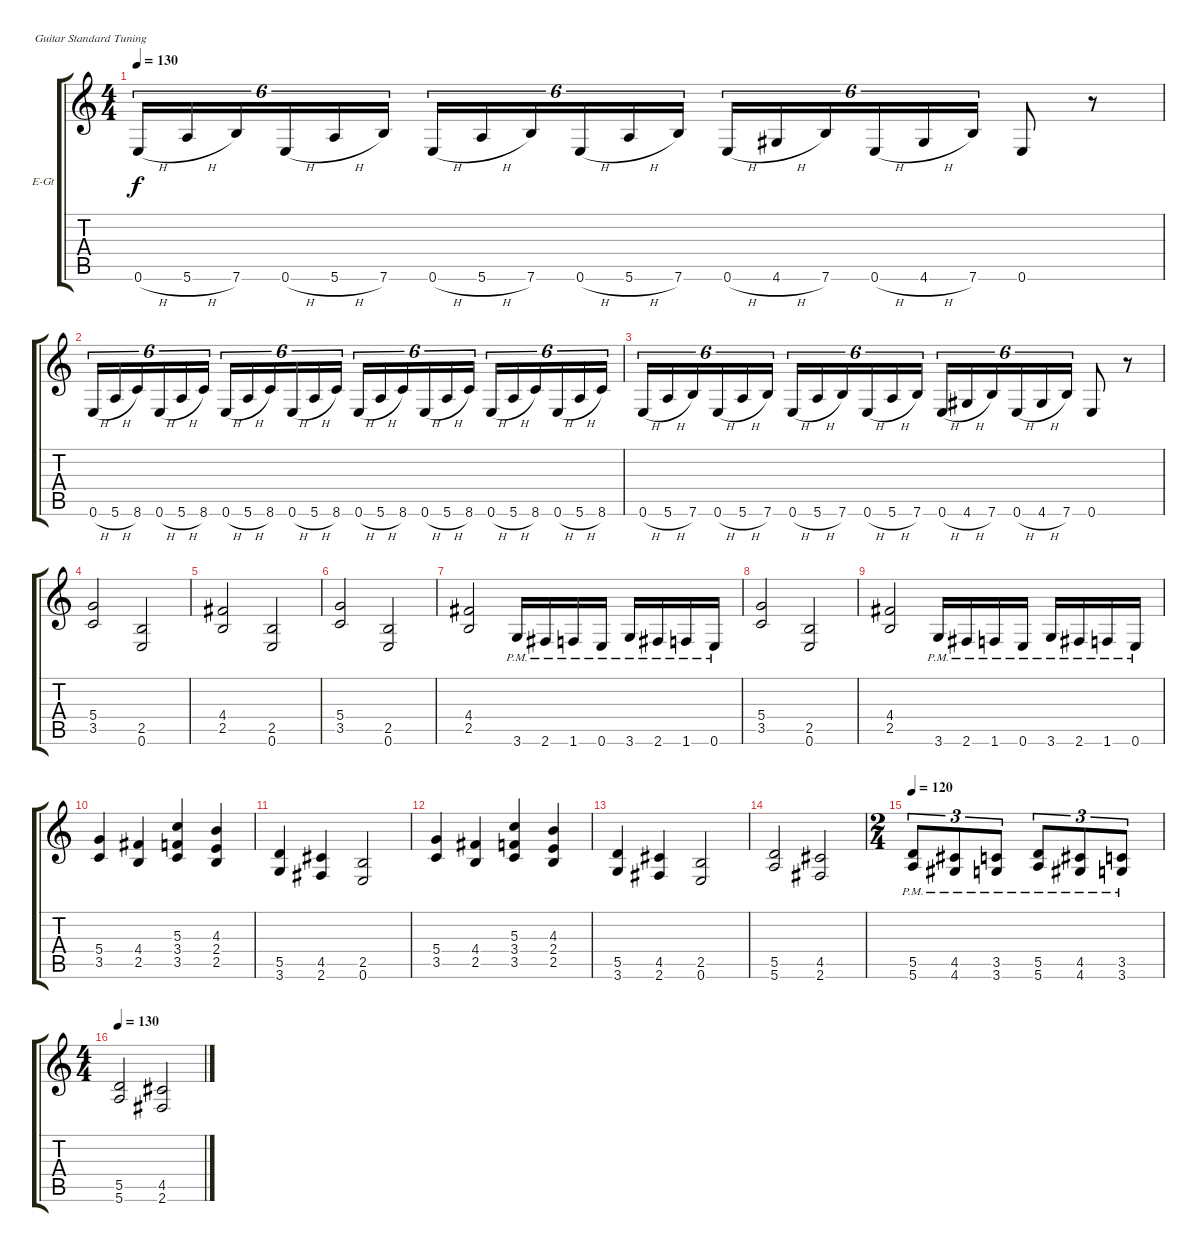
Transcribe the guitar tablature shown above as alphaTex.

\bracketExtendMode groupsimilarinstruments
\firstSystemTrackNameOrientation horizontal
\otherSystemsTrackNameOrientation horizontal
\track ("James" "E-Gt") {instrument distortionguitar}
\staff {score tabs}
\tuning (E4 B3 G3 D3 A2 E2)
\ts (4 4)
\tempo 130
\clef g2
\ks c
0.6{h}.16{tu (6 4) dy f} 5.6{h}.16{tu (6 4)} 7.6.16{tu (6 4)} 0.6{h}.16{tu (6 4)} 5.6{h}.16{tu (6 4)} 7.6.16{tu (6 4)} 0.6{h}.16{tu (6 4)} 5.6{h}.16{tu (6 4)} 7.6.16{tu (6 4)} 0.6{h}.16{tu (6 4)} 5.6{h}.16{tu (6 4)} 7.6.16{tu (6 4)} 0.6{h}.16{tu (6 4)} 4.6{h}.16{tu (6 4)} 7.6.16{tu (6 4)} 0.6{h}.16{tu (6 4)} 4.6{h}.16{tu (6 4)} 7.6.16{tu (6 4)} 0.6.8 r.8 |
0.6{h}.16{tu (6 4)} 5.6{h}.16{tu (6 4)} 8.6.16{tu (6 4)} 0.6{h}.16{tu (6 4)} 5.6{h}.16{tu (6 4)} 8.6.16{tu (6 4)} 0.6{h}.16{tu (6 4)} 5.6{h}.16{tu (6 4)} 8.6.16{tu (6 4)} 0.6{h}.16{tu (6 4)} 5.6{h}.16{tu (6 4)} 8.6.16{tu (6 4)} 0.6{h}.16{tu (6 4)} 5.6{h}.16{tu (6 4)} 8.6.16{tu (6 4)} 0.6{h}.16{tu (6 4)} 5.6{h}.16{tu (6 4)} 8.6.16{tu (6 4)} 0.6{h}.16{tu (6 4)} 5.6{h}.16{tu (6 4)} 8.6.16{tu (6 4)} 0.6{h}.16{tu (6 4)} 5.6{h}.16{tu (6 4)} 8.6.16{tu (6 4)} |
0.6{h}.16{tu (6 4)} 5.6{h}.16{tu (6 4)} 7.6.16{tu (6 4)} 0.6{h}.16{tu (6 4)} 5.6{h}.16{tu (6 4)} 7.6.16{tu (6 4)} 0.6{h}.16{tu (6 4)} 5.6{h}.16{tu (6 4)} 7.6.16{tu (6 4)} 0.6{h}.16{tu (6 4)} 5.6{h}.16{tu (6 4)} 7.6.16{tu (6 4)} 0.6{h}.16{tu (6 4)} 4.6{h}.16{tu (6 4)} 7.6.16{tu (6 4)} 0.6{h}.16{tu (6 4)} 4.6{h}.16{tu (6 4)} 7.6.16{tu (6 4)} 0.6.8 r.8 |
(5.4 3.5).2 (2.5 0.6).2 |
(4.4 2.5).2 (2.5 0.6).2 |
(5.4 3.5).2 (2.5 0.6).2 |
(4.4 2.5).2 3.6{pm}.16 2.6{pm}.16 1.6{pm}.16 0.6{pm}.16 3.6{pm}.16 2.6{pm}.16 1.6{pm}.16 0.6{pm}.16 |
(5.4 3.5).2 (2.5 0.6).2 |
(4.4 2.5).2 3.6{pm}.16 2.6{pm}.16 1.6{pm}.16 0.6{pm}.16 3.6{pm}.16 2.6{pm}.16 1.6{pm}.16 0.6{pm}.16 |
(5.4 3.5).4 (4.4 2.5).4 (5.3 3.4 3.5).4 (4.3 2.4 2.5).4 |
(5.5 3.6).4 (4.5 2.6).4 (2.5 0.6).2 |
(5.4 3.5).4 (4.4 2.5).4 (5.3 3.4 3.5).4 (4.3 2.4 2.5).4 |
(5.5 3.6).4 (4.5 2.6).4 (2.5 0.6).2 |
(5.5 5.6).2 (4.5 2.6).2 |
\ts (2 4)
\tempo 120
(5.5{pm} 5.6{pm}).8{tu (3 2)} (4.5{pm} 4.6{pm}).8{tu (3 2)} (3.5{pm} 3.6{pm}).8{tu (3 2)} (5.5{pm} 5.6{pm}).8{tu (3 2)} (4.5{pm} 4.6{pm}).8{tu (3 2)} (3.5{pm} 3.6{pm}).8{tu (3 2)} |
\ts (4 4)
\tempo 130
(5.5 5.6).2 (4.5 2.6).2
